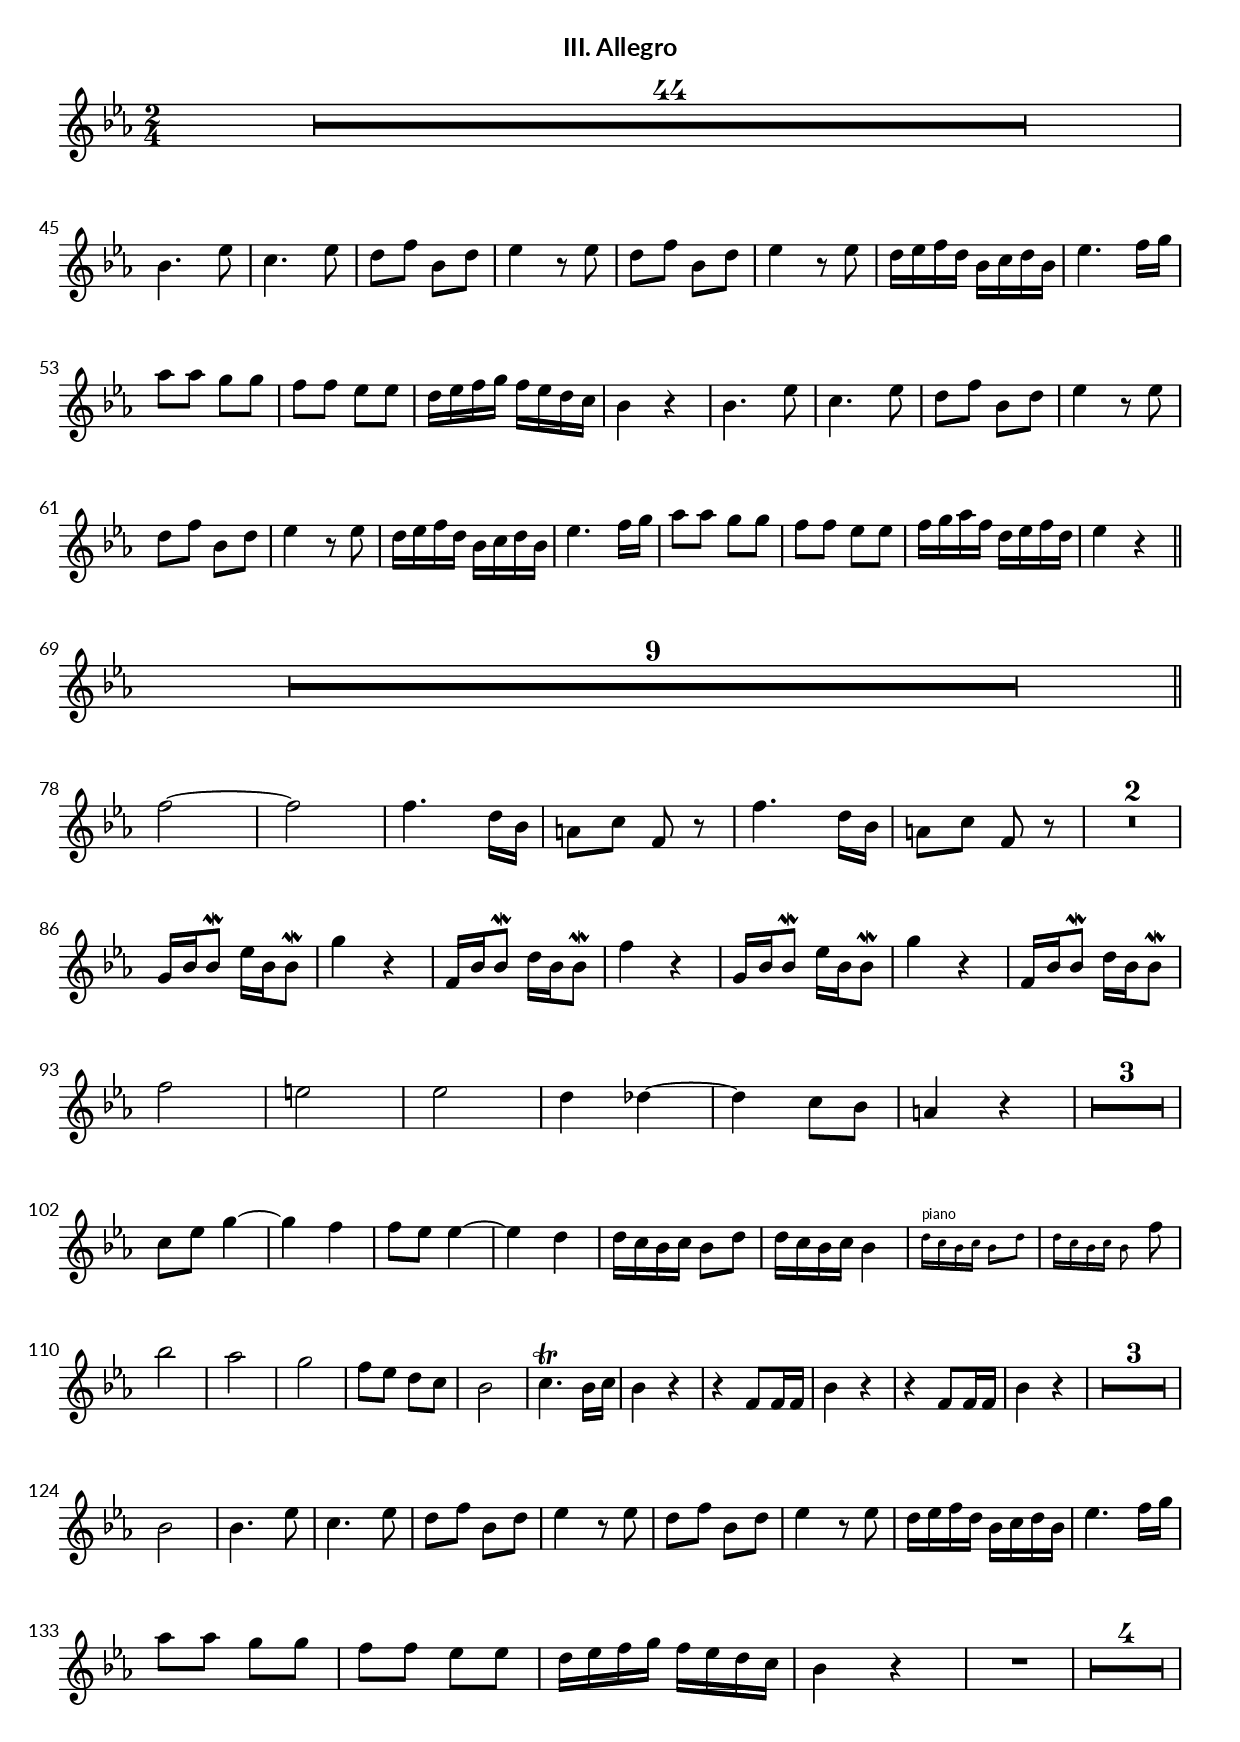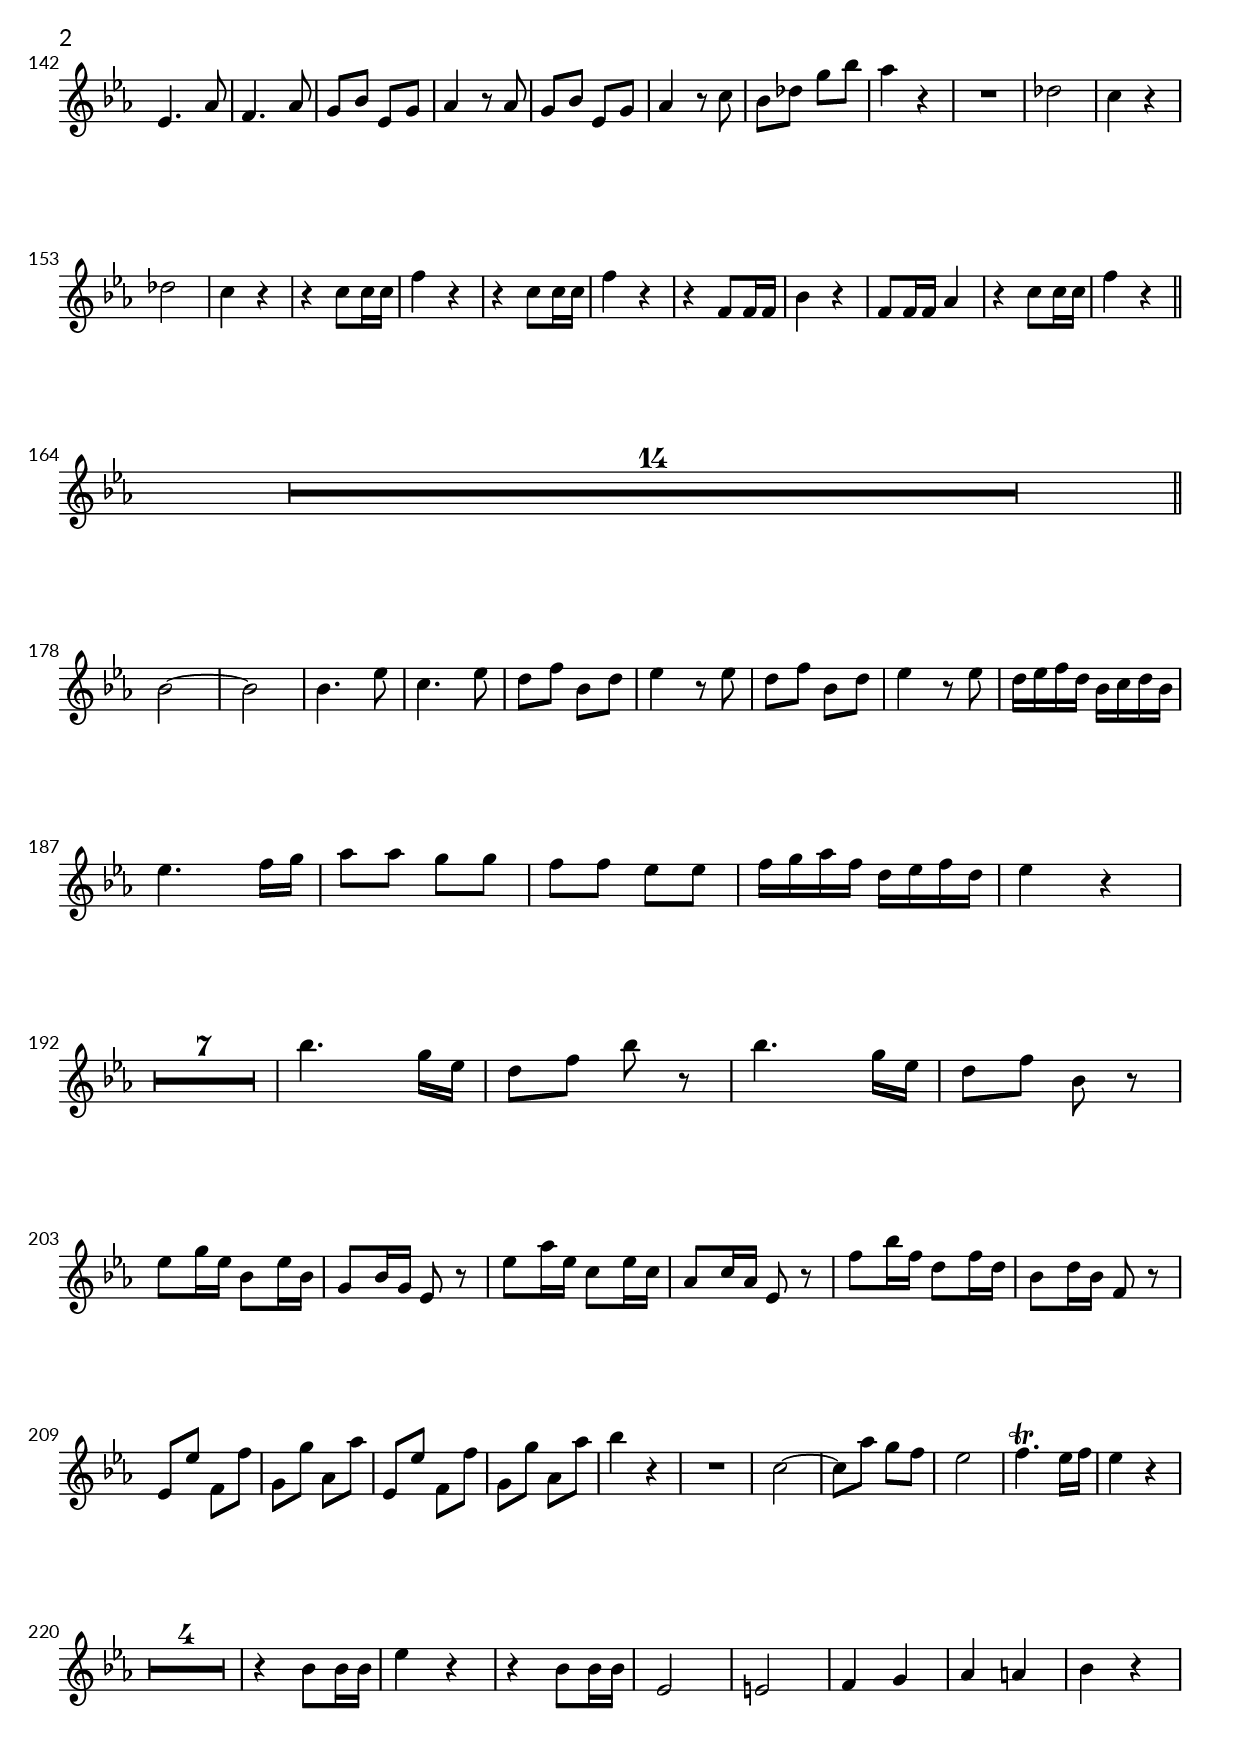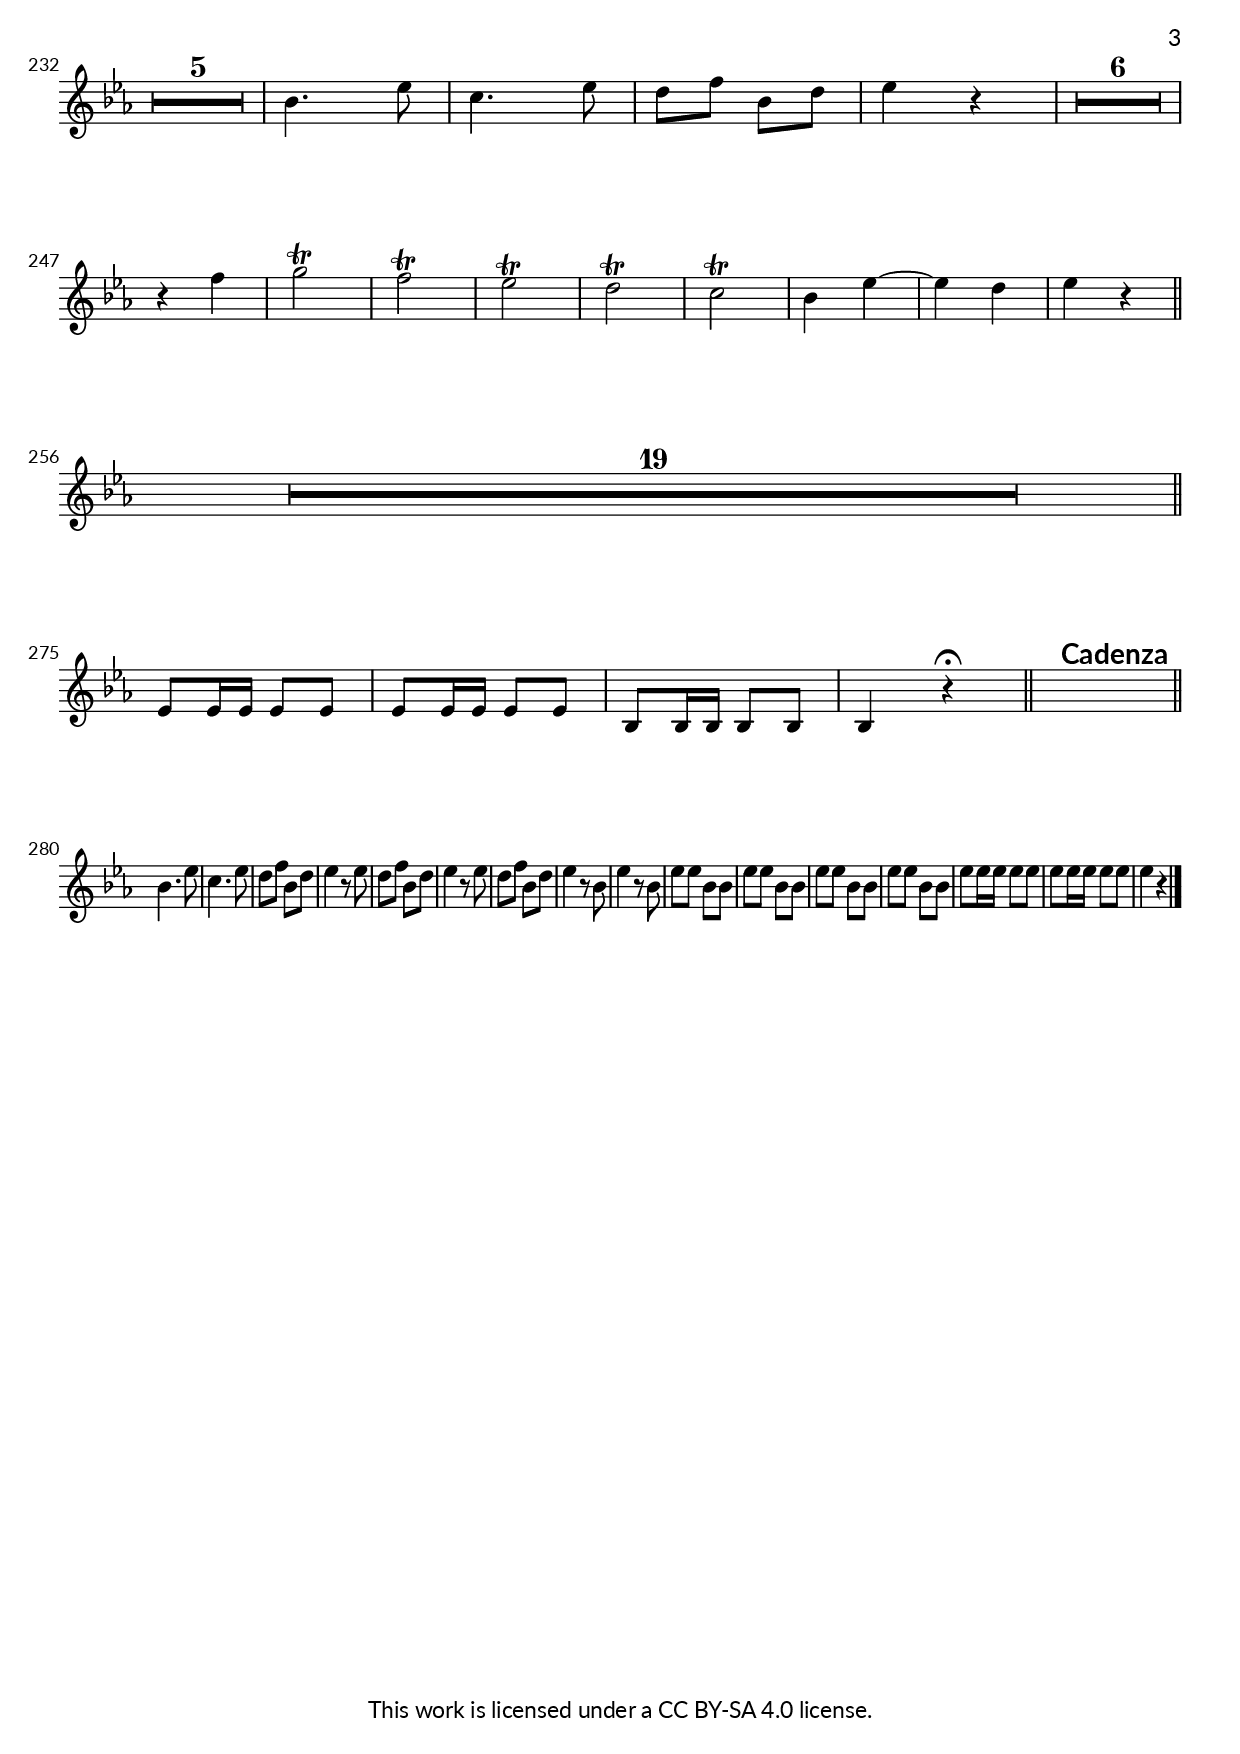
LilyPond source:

\version "2.18.2"
\language "english"

\book {
  \paper {
    indent = 0\mm
    scoreTitleMarkup = \markup {
      \fill-line {
        \null
        \fontsize #4 \bold \fromproperty #'header:piece
        \fromproperty #'header:composer
      }
    }
    fonts = #
  (make-pango-font-tree
   "Lato"
   "Lato"
   "Liberation Mono"
   (/ (* staff-height pt) 2.5))
  }
  \header {  
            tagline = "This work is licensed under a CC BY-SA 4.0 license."
            subtitle = "III. Allegro"
  }
  
  \score {
    \relative c'
    {
      \numericTimeSignature \time 2/4
      \compressFullBarRests \override MultiMeasureRest.expand-limit = #2
      \key ef \major
      R2*44 \break
      bf'4. ef8 c4. ef8 d f bf, d ef4 r8 ef d f bf, d ef4 r8 ef d16 ef f d bf c d bf ef4. f16 g \break
      af8 af g g f f ef ef d16 ef f g f ef d c bf4 r
      bf4. ef8 c4. ef8 d f bf, d ef4 r8 ef d f bf, d ef4 r8 ef d16 ef f d bf c d bf ef4. f16 g
      af8 af g g f f ef ef f16 g af f d ef f d ef4 r \bar "||" 
      \break R2*9 \bar "||" \break 
      
      f2 ~ f f4. d16 bf a8 c f, r f'4. d16 bf a8 c f, r 
      R2*2 \break
      g16 bf bf8\mordent ef16 bf bf8\mordent g'4 r f,16 bf bf8\mordent d16 bf bf8\mordent f'4 r
      g,16 bf bf8\mordent ef16 bf bf8\mordent g'4 r f,16 bf bf8\mordent d16 bf bf8\mordent \break 
      f'2 e ef d4 df ~ df c8 bf a4 r 
      R2*3 \break
      c8 ef g4 ~ g f f8 ef ef4 ~ ef d d16 c bf c bf8 d d16 c bf c bf4
      \new CueVoice {d16^"piano" c bf c bf8 d d16 c bf c bf8} f' bf2 af g f8 ef d c
      bf2 c4.\trill bf16 c bf4 r r f8 f16 f bf4 r r f8 f16 f bf4 r
      R2*3 \break bf2 
      bf4. ef8 c4. ef8 d f bf, d ef4 r8 ef d f bf, d ef4 r8 ef d16 ef f d bf c d bf ef4. f16 g \break
      af8 af g g f f ef ef d16 ef f g f ef d c bf4 r
      R2 R2*4 \pageBreak
      ef,4. af8 f4. af8 g bf ef, g af4 r8 af g bf ef, g af4 r8 c bf df g bf af4 r
      R2 df, c4 r df2 c4 r r c8 c16 c f4 r r c8 c16 c f4 r
      r f,8 f16 f bf4 r f8 f16 f af4 r c8 c16 c f4 r \bar "||"
      \break R2*14 \break \bar "||"
      
      bf,2 ~ bf2  
      bf4. ef8 c4. ef8 d f bf, d ef4 r8 ef d f bf, d ef4 r8 ef d16 ef f d bf c d bf \break
      ef4. f16 g af8 af g g f f ef ef f16 g af f d ef f d ef4 r \break
      
      R2*7
      bf'4. g16 ef d8 f bf r \noBreak bf4. g16 ef d8 f bf, r \break
      ef g16 ef bf8 ef16 bf g8 bf16 g ef8 r 
      ef' af16 ef c8 ef16 c af8 c16 af ef8 r
      f' bf16 f d8 f16 d bf8 d16 bf f8 r \break
      ef ef' f, f' g, g' af, af' ef, ef' f, f' g, g' af, af' bf4 r
      R2 c,2 ~ c8 af' g f ef2 f4.\trill ef16 f ef4 r \break
      R2*4 
      r4 bf8 bf16 bf ef4 r r bf8 bf16 bf ef,2 e f4 g af a bf r
      \pageBreak
      
      R2*5
      bf4. ef8 c4. ef8 d f bf, d ef4 r4
      R2*6 \break
      r4 f g2\trill f\trill ef\trill d\trill c\trill bf4 ef ~ ef d ef r \bar "||"
      \break R2*19 \bar "||" \break
      
      ef,8 ef16 ef ef8 ef ef8 ef16 ef ef8 ef bf8 bf16 bf bf8 bf bf4 r\fermata
      \bar "||" s2^\markup {\bold \fontsize #2 Cadenza} \bar "||" \break
      bf'4. ef8 c4. ef8 d f bf, d ef4 r8 ef d f bf, d ef4 r8 ef d f bf, d ef4 r8 bf
      ef4 r8 bf ef ef bf bf ef ef bf bf ef ef bf bf ef ef bf bf
      ef ef16 ef ef8 ef ef ef16 ef ef8 ef ef4 r \bar "|."
    }
  }
}